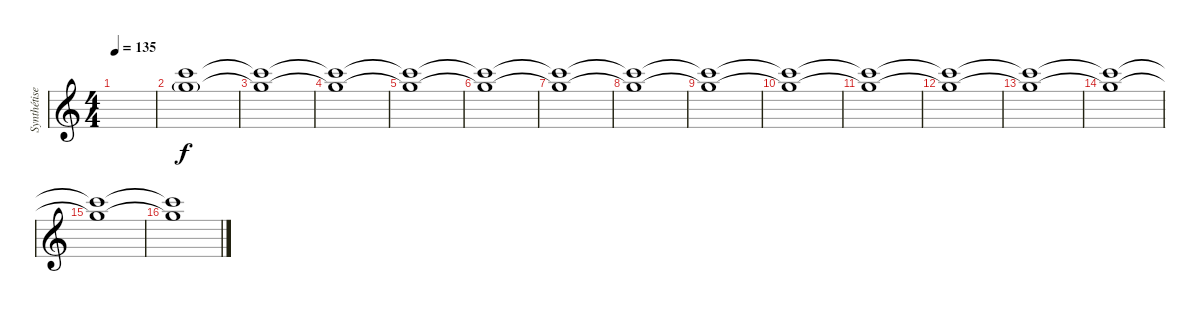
\track ("Synthétiseur" "Synthétise") {instrument stringensemble2}
\staff {score}
\tuning (D4 A3 F3 C3 G2 C2) {hide}
\ts (4 4)
\tempo 135
\clef g2
\ks c
|
(22.1 22.2{g}).1 |
(22.1{t} 22.2{t}).1{dy f} |
(22.1{t} 22.2{t}).1 |
(22.1{t} 22.2{t}).1 |
(22.1{t} 22.2{t}).1 |
(22.1{t} 22.2{t}).1 |
(22.1{t} 22.2{t}).1 |
(22.1{t} 22.2{t}).1 |
(22.1{t} 22.2{t}).1 |
(22.1{t} 22.2{t}).1 |
(22.1{t} 22.2{t}).1 |
(22.1{t} 22.2{t}).1 |
(22.1{t} 22.2{t}).1 |
(22.1{t} 22.2{t}).1 |
(22.1{t} 22.2{t}).1
